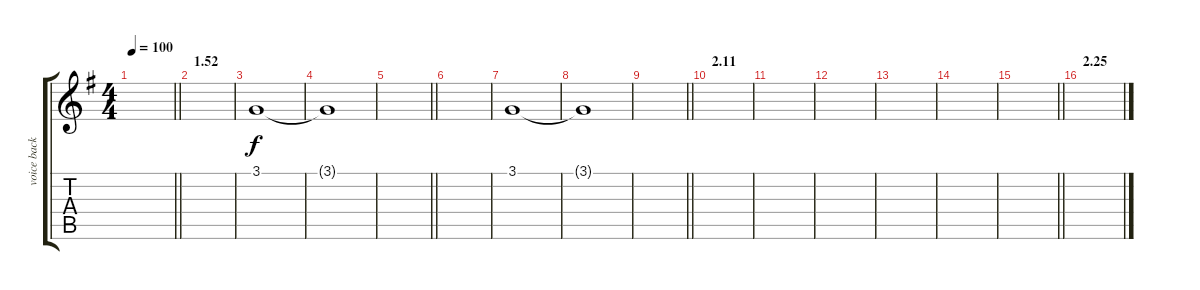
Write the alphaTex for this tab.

\track ("voice back" "voice back") {instrument bassoon}
\staff {score tabs}
\tuning (E4 B3 G3 D3 A2 E2) {hide}
\ts (4 4)
\tempo 100
\clef g2
\barLineRight lightlight
\ks g
|
\section ("" "1.52")
|
3.1.1 |
3.1{t}.1 |
\barLineRight lightlight
|
|
3.1.1 |
3.1{t}.1 |
\barLineRight lightlight
|
\section ("" "2.11")
|
|
|
|
|
\barLineRight lightlight
|
\section ("" "2.25")
